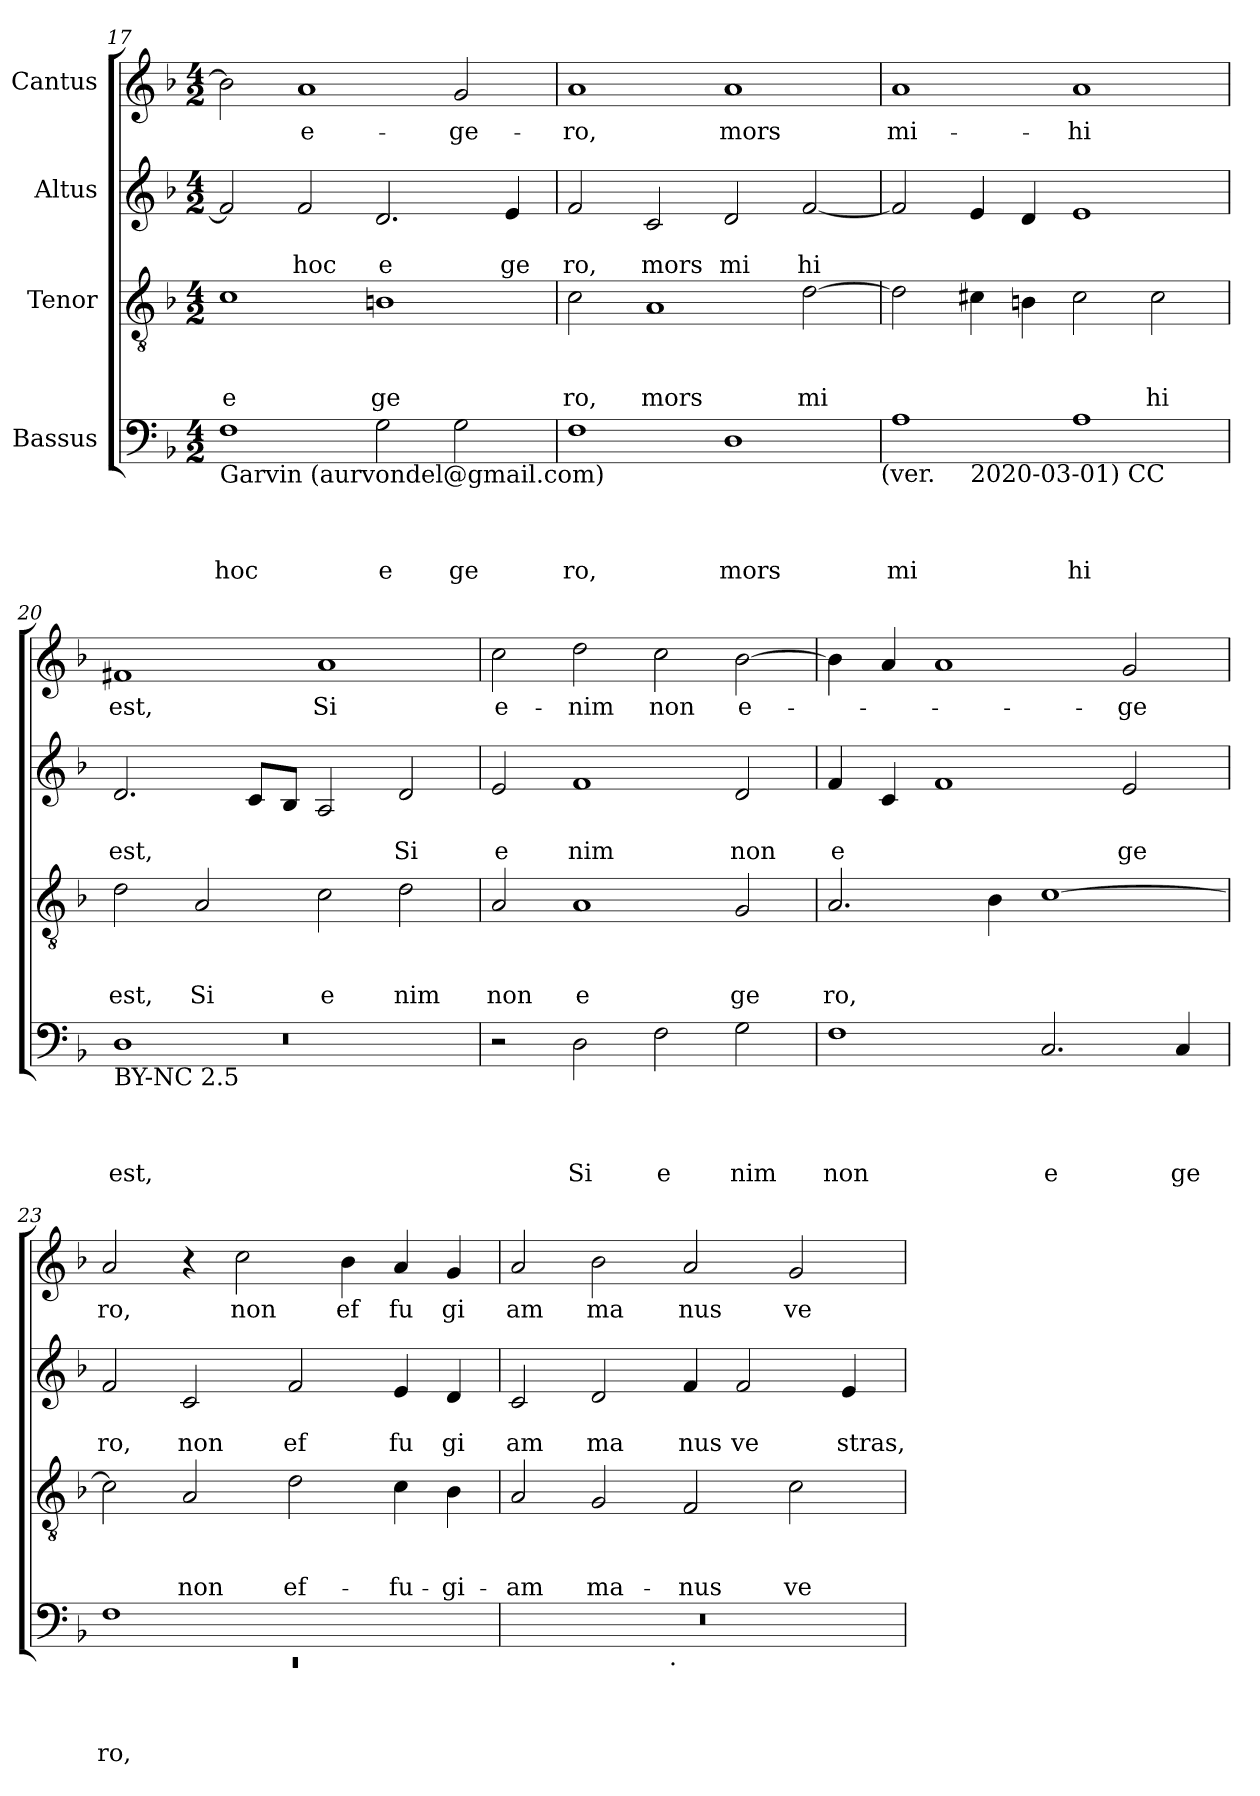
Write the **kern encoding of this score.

**kern	**text	**text	**text	**text	**kern	**text	**text	**text	**kern	**text	**text	**kern	**text
*part4	*part4	*part4	*part4	*part4	*part3	*part3	*part3	*part3	*part2	*part2	*part2	*part1	*part1
*staff4	*staff4	*staff4	*staff4	*staff4	*staff3	*staff3	*staff3	*staff3	*staff2	*staff2	*staff2	*staff1	*staff1
*I"Bassus	*	*	*	*	*I"Tenor	*	*	*	*I"Altus	*	*	*I"Cantus	*
*clefF4	*	*	*	*	*clefGv2	*	*	*	*clefG2	*	*	*clefG2	*
*ITrd-3c-5	*	*	*	*	*ITrd-3c-5	*	*	*	*ITrd-3c-5	*	*	*	*
*k[b-e-]	*	*	*	*	*k[b-e-]	*	*	*	*k[b-e-]	*	*	*k[b-]	*
*B-:	*	*	*	*	*B-:	*	*	*	*B-:	*	*	*F:	*
*M4/2	*	*	*	*	*M4/2	*	*	*	*M4/2	*	*	*M4/2	*
=17	=17	=17	=17	=17	=17	=17	=17	=17	=17	=17	=17	=17	=17
!LO:TX:b:t=Garvin (aurvondel@gmail.com)	!	!	!	!	!	!	!	!	!	!	!	!	!
!	!	!	!	!LO:LY:b	!	!	!	!LO:LY:b	!	!	!	!	!
1B-	.	.	.	hoc	1f	.	.	e	2b-/]	.	.	2b-\]	.
!	!	!	!	!	!	!	!	!	!	!	!LO:LY:b	!	!LO:LY:b
.	.	.	.	.	.	.	.	.	2b-/	.	hoc	1a	e-
!	!	!	!	!LO:LY:b	!	!	!	!LO:LY:b	!	!	!LO:LY:b	!	!
2c\	.	.	.	e	1en	.	.	ge	2.g/	.	e	.	.
!	!	!	!	!LO:LY:b	!	!	!	!	!	!	!	!	!LO:LY:b
2c\	.	.	.	ge	.	.	.	.	.	.	.	2g/	-ge-
!	!	!	!	!	!	!	!	!	!	!	!LO:LY:b	!	!
.	.	.	.	.	.	.	.	.	4a/	.	ge	.	.
=18	=18	=18	=18	=18	=18	=18	=18	=18	=18	=18	=18	=18	=18
!	!	!	!	!LO:LY:b	!	!	!	!LO:LY:b	!	!	!LO:LY:b	!	!LO:LY:b
1B-	.	.	.	ro,	2f\	.	.	ro,	2b-/	.	ro,	1a	-ro,
!	!	!	!	!	!	!	!	!LO:LY:b	!	!	!LO:LY:b	!	!
.	.	.	.	.	1d	.	.	mors	2f/	.	mors	.	.
!	!	!	!	!LO:LY:b	!	!	!	!	!	!	!LO:LY:b	!	!LO:LY:b
1G	.	.	.	mors	.	.	.	.	2g/	.	mi	1a	mors
!	!	!	!	!	!	!	!	!LO:LY:b	!	!	!LO:LY:b	!	!
.	.	.	.	.	[>2g\	.	.	mi	[<2b-/	.	hi	.	.
!LO:TX:b:t=(ver.	!	!	!	!	!	!	!	!	!	!	!	!	!
=19	=19	=19	=19	=19	=19	=19	=19	=19	=19	=19	=19	=19	=19
!	!	!	!	!LO:LY:b	!	!	!	!	!	!	!	!	!LO:LY:b
*^	*	*	*	*	*	*	*	*	*	*	*	*	*
1d	2ryy	.	.	.	mi	2g\]	.	.	.	2b-/]	.	.	1a	mi-
!	!LO:TX:b:t=2020-03-01) CC	!	!	!	!	!	!	!	!	!	!	!	!	!
.	1.ryy	.	.	.	.	4f#X\	.	.	.	4a/	.	.	.	.
.	.	.	.	.	.	4en\	.	.	.	4g/	.	.	.	.
!	!	!	!	!	!LO:LY:b	!	!	!	!	!	!	!	!	!LO:LY:b
1d	.	.	.	.	hi	2f#\	.	.	.	1a	.	.	1a	-hi
!	!	!	!	!	!	!	!	!	!LO:LY:b	!	!	!	!	!
.	.	.	.	.	.	2f#\	.	.	hi	.	.	.	.	.
=20	=20	=20	=20	=20	=20	=20	=20	=20	=20	=20	=20	=20	=20	=20
*	*^	*	*	*	*	*	*	*	*	*	*	*	*	*
!LO:TX:b:t=BY-NC 2.5	!	!	!	!	!	!	!	!	!	!	!	!	!	!	!
!	!	!LO:N:vis=1	!	!	!	!LO:LY:b	!	!	!	!LO:LY:b	!	!	!LO:LY:b	!	!LO:LY:b
0ryy	1G	0r	.	.	.	est,	2g\	.	.	est,	2.g/	.	est,	1f#X	est,
!	!	!	!	!	!	!	!	!	!	!LO:LY:b	!	!	!	!	!
.	.	.	.	.	.	.	2d/	.	.	Si	.	.	.	.	.
.	.	.	.	.	.	.	.	.	.	.	8f/L	.	.	.	.
.	.	.	.	.	.	.	.	.	.	.	8e-/J	.	.	.	.
!	!	!	!	!	!	!	!	!	!	!LO:LY:b	!	!	!	!	!LO:LY:b
.	1ryy	.	.	.	.	.	2f\	.	.	e	2d/	.	.	1a	Si
!	!	!	!	!	!	!	!	!	!	!LO:LY:b	!	!	!LO:LY:b	!	!
.	.	.	.	.	.	.	2g\	.	.	nim	2g/	.	Si	.	.
*v	*v	*v	*	*	*	*	*	*	*	*	*	*	*	*	*
=21	=21	=21	=21	=21	=21	=21	=21	=21	=21	=21	=21	=21	=21
!	!	!	!	!	!	!	!	!LO:LY:b	!	!	!LO:LY:b	!	!LO:LY:b
2r	.	.	.	.	2d/	.	.	non	2a/	.	e	2cc\	e-
!	!	!	!	!LO:LY:b	!	!	!	!LO:LY:b	!	!	!LO:LY:b	!	!LO:LY:b
2G\	.	.	.	Si	1d	.	.	e	1b-	.	nim	2dd\	-nim
!	!	!	!	!LO:LY:b	!	!	!	!	!	!	!	!	!LO:LY:b
2B-\	.	.	.	e	.	.	.	.	.	.	.	2cc\	non
!	!	!	!	!LO:LY:b	!	!	!	!LO:LY:b	!	!	!LO:LY:b	!	!LO:LY:b
2c\	.	.	.	nim	2c/	.	.	ge	2g/	.	non	[>2b-\	e-
!!LO:PB:g=z
=22	=22	=22	=22	=22	=22	=22	=22	=22	=22	=22	=22	=22	=22
!	!	!	!	!LO:LY:b	!	!	!	!LO:LY:b	!	!	!LO:LY:b	!	!
1B-	.	.	.	non	2.d/	.	.	ro,	4b-/	.	e	4b-\]	.
.	.	.	.	.	.	.	.	.	4f/	.	.	4a/	.
.	.	.	.	.	.	.	.	.	1b-	.	.	1a	.
.	.	.	.	.	4e-\	.	.	.	.	.	.	.	.
!	!	!	!	!LO:LY:b	!	!	!	!	!	!	!	!	!
2.F/	.	.	.	e	[>1f	.	.	.	.	.	.	.	.
!	!	!	!	!	!	!	!	!	!	!	!LO:LY:b	!	!LO:LY:b
.	.	.	.	.	.	.	.	.	2a/	.	ge	2g/	-ge
!	!	!	!	!LO:LY:b	!	!	!	!	!	!	!	!	!
4F/	.	.	.	ge	.	.	.	.	.	.	.	.	.
=23	=23	=23	=23	=23	=23	=23	=23	=23	=23	=23	=23	=23	=23
*^	*	*	*	*	*	*	*	*	*	*	*	*	*
!	!LO:N:vis=1	!	!	!	!LO:LY:b	!	!	!	!	!	!	!LO:LY:b	!	!LO:LY:b
1B-	0rEE	.	.	.	ro,	2f\]	.	.	.	2b-/	.	ro,	2a/	ro,
!	!	!	!	!	!	!	!	!	!LO:LY:b	!	!	!LO:LY:b	!	!
.	.	.	.	.	.	2d/	.	.	non	2f/	.	non	4r	.
!	!	!	!	!	!	!	!	!	!	!	!	!	!	!LO:LY:b
.	.	.	.	.	.	.	.	.	.	.	.	.	2cc\	non
!	!	!	!	!	!	!	!	!	!LO:LY:b	!	!	!LO:LY:b	!	!
1ryy	.	.	.	.	.	2g\	.	.	ef-	2b-/	.	ef	.	.
!	!	!	!	!	!	!	!	!	!	!	!	!	!	!LO:LY:b
.	.	.	.	.	.	.	.	.	.	.	.	.	4b-\	ef
!	!	!	!	!	!	!	!	!	!LO:LY:b	!	!	!LO:LY:b	!	!LO:LY:b
.	.	.	.	.	.	4f\	.	.	-fu-	4a/	.	fu	4a/	fu
!	!	!	!	!	!	!	!	!	!LO:LY:b	!	!	!LO:LY:b	!	!LO:LY:b
.	.	.	.	.	.	4e-\	.	.	-gi-	4g/	.	gi	4g/	gi
=24	=24	=24	=24	=24	=24	=24	=24	=24	=24	=24	=24	=24	=24	=24
!	!	!	!	!	!	!	!	!	!LO:LY:b	!	!	!LO:LY:b	!	!LO:LY:b
0r	2ryy	.	.	.	.	2d/	.	.	-am	2f/	.	am	2a/	am
!	!	!	!	!	!	!	!	!	!LO:LY:b	!	!	!LO:LY:b	!	!LO:LY:b
.	4...ryy	.	.	.	.	2c/	.	.	ma-	2g/	.	ma	2b-\	ma
!	!LO:TX:b:t=.	!	!	!	!	!	!	!	!	!	!	!	!	!
.	1ryy	.	.	.	.	.	.	.	.	.	.	.	.	.
!	!	!	!	!	!	!	!	!	!LO:LY:b	!	!	!LO:LY:b	!	!LO:LY:b
.	.	.	.	.	.	2B-/	.	.	-nus	4b-/	.	nus	2a/	nus
!	!	!	!	!	!	!	!	!	!	!	!	!LO:LY:b	!	!
.	.	.	.	.	.	.	.	.	.	2b-/	.	ve	.	.
!	!	!	!	!	!	!	!	!	!LO:LY:b	!	!	!	!	!LO:LY:b
.	.	.	.	.	.	2f\	.	.	ve-	.	.	.	2g/	ve
!	!	!	!	!	!	!	!	!	!	!	!	!LO:LY:b	!	!
.	.	.	.	.	.	.	.	.	.	4a/	.	stras,	.	.
.	32ryy	.	.	.	.	.	.	.	.	.	.	.	.	.
*v	*v	*	*	*	*	*	*	*	*	*	*	*	*	*
=	=	=	=	=	=	=	=	=	=	=	=	=	=
*-	*-	*-	*-	*-	*-	*-	*-	*-	*-	*-	*-	*-	*-
